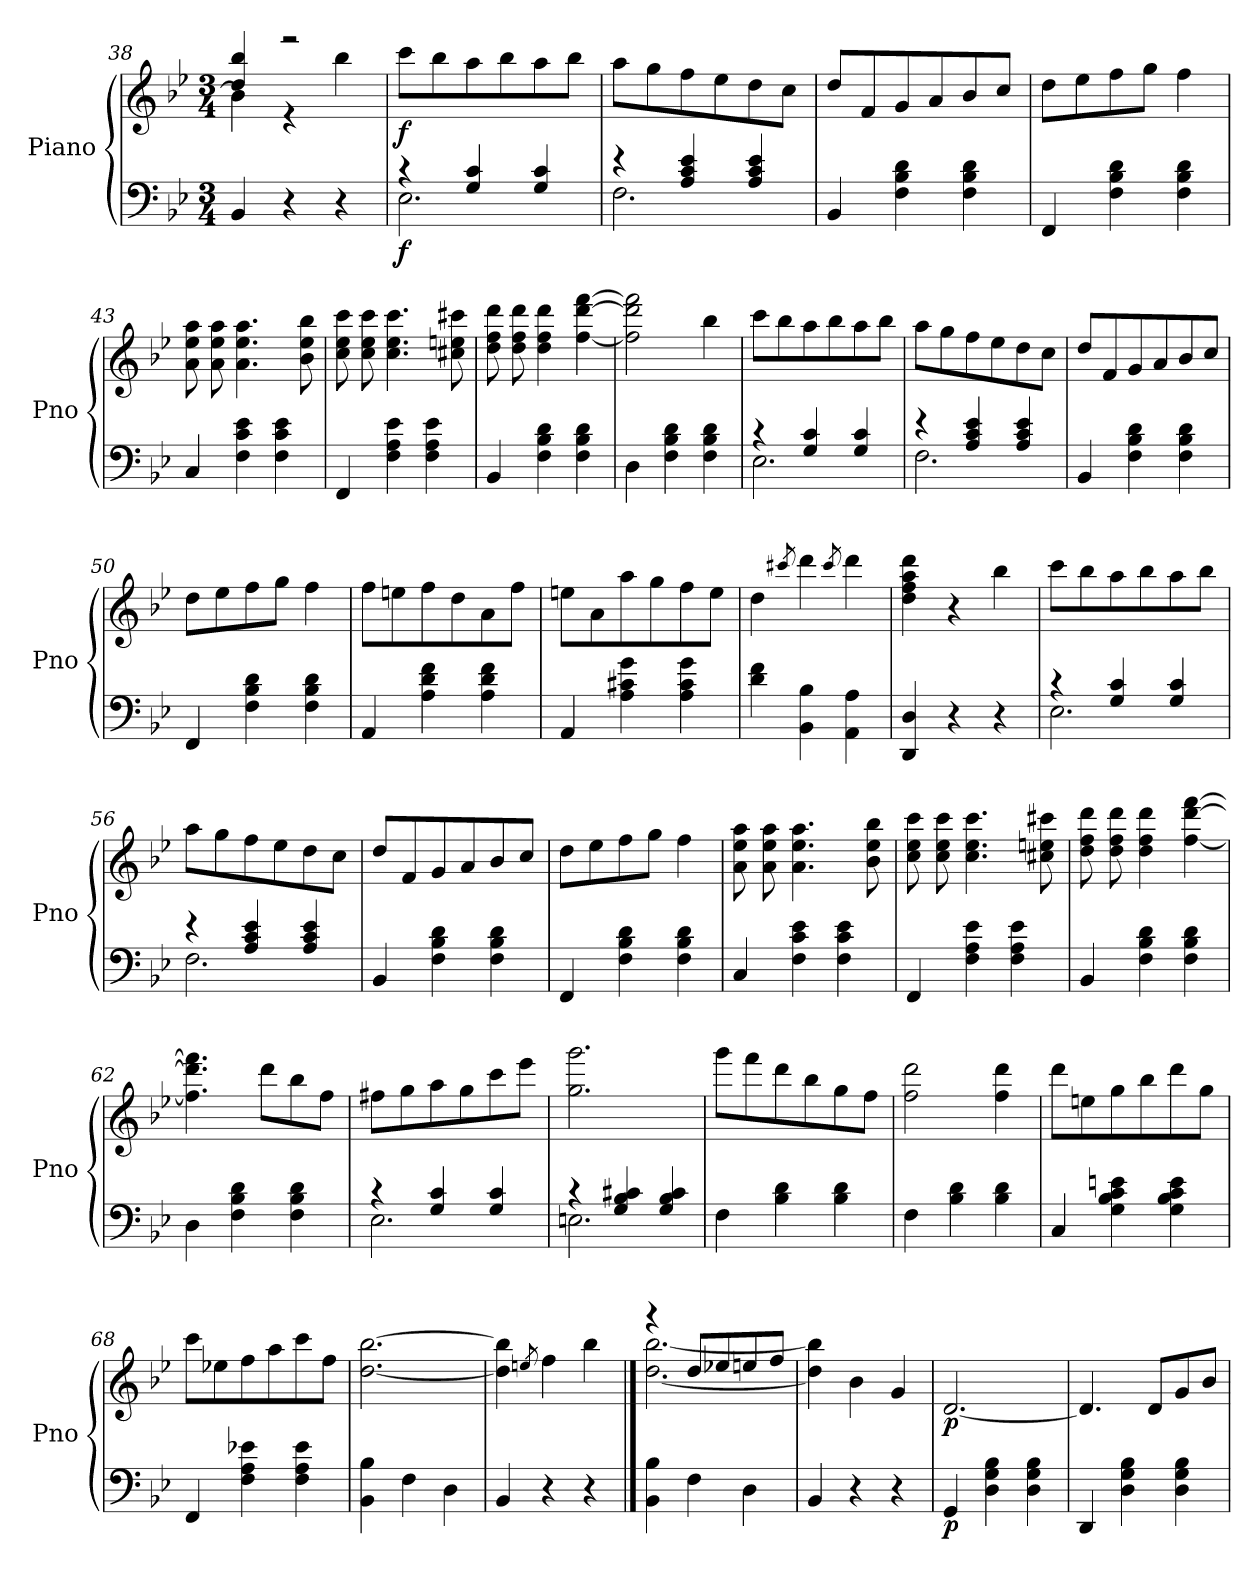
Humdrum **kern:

**kern	**dynam	**kern	**dynam
*part2	*part2	*part1	*part1
*staff2	*staff2	*staff1	*staff1
*I"Piano	*	*I"Piano	*
*I'Pno	*	*I'Pno	*
*clefF4	*	*clefG2	*
*k[b-e-]	*	*k[b-e-]	*
*M3/4	*	*M3/4	*
=38	=38	=38	=38
*	*	*^	*
4BB-/	.	4dd/ 4bb-/	4b-\]	.
!	!LO:DY:b	!	!	!LO:DY:b
4r	other-dynamics	2r	4r	other-dynamics
4r	.	.	4bb-\	.
=39	=39	=39	=39	=39
*^	*	*	*	*
!	!	!LO:DY:b	!	!	!LO:DY:b
*	*	*	*v	*v	*
4r	2.E-\	f	8ccc\L	f
.	.	.	8bb-\	.
4G/ 4c/	.	.	8aa\	.
.	.	.	8bb-\	.
4G/ 4c/	.	.	8aa\	.
.	.	.	8bb-\J	.
=40	=40	=40	=40	=40
4r	2.F\	.	8aa\L	.
.	.	.	8gg\	.
4A/ 4c/ 4e-/	.	.	8ff\	.
.	.	.	8ee-\	.
4A/ 4c/ 4e-/	.	.	8dd\	.
.	.	.	8cc\J	.
*v	*v	*	*	*
!!LO:LB:g=z
=41	=41	=41	=41
4BB-/	.	8dd/L	.
.	.	8f/	.
4F\ 4B-\ 4d\	.	8g/	.
.	.	8a/	.
4F\ 4B-\ 4d\	.	8b-/	.
.	.	8cc/J	.
=42	=42	=42	=42
4FF/	.	8dd\L	.
.	.	8ee-\	.
4F\ 4B-\ 4d\	.	8ff\	.
.	.	8gg\J	.
4F\ 4B-\ 4d\	.	4ff\	.
=43	=43	=43	=43
4C/	.	8a\ 8ee-\ 8aa\	.
.	.	8a\ 8ee-\ 8aa\	.
4F\ 4c\ 4e-\	.	4.a\ 4.ee-\ 4.aa\	.
4F\ 4c\ 4e-\	.	.	.
.	.	8b-\ 8ee-\ 8bb-\	.
=44	=44	=44	=44
4FF/	.	8cc\ 8ee-\ 8ccc\	.
.	.	8cc\ 8ee-\ 8ccc\	.
4F\ 4A\ 4e-\	.	4.cc\ 4.ee-\ 4.ccc\	.
4F\ 4A\ 4e-\	.	.	.
.	.	8cc#X\ 8een\ 8ccc#X\	.
=45	=45	=45	=45
4BB-/	.	8dd\ 8ff\ 8ddd\	.
.	.	8dd\ 8ff\ 8ddd\	.
4F\ 4B-\ 4d\	.	4dd\ 4ff\ 4ddd\	.
4F\ 4B-\ 4d\	.	[4ff\ [4ddd\ [4fff\	.
=46	=46	=46	=46
4D\	.	2ff\] 2ddd\] 2fff\]	.
4F\ 4B-\ 4d\	.	.	.
4F\ 4B-\ 4d\	.	4bb-\	.
!!LO:LB:g=z
=47	=47	=47	=47
*^	*	*	*
4r	2.E-\	.	8ccc\L	.
.	.	.	8bb-\	.
4G/ 4c/	.	.	8aa\	.
.	.	.	8bb-\	.
4G/ 4c/	.	.	8aa\	.
.	.	.	8bb-\J	.
=48	=48	=48	=48	=48
4r	2.F\	.	8aa\L	.
.	.	.	8gg\	.
4A/ 4c/ 4e-/	.	.	8ff\	.
.	.	.	8ee-\	.
4A/ 4c/ 4e-/	.	.	8dd\	.
.	.	.	8cc\J	.
*v	*v	*	*	*
=49	=49	=49	=49
4BB-/	.	8dd/L	.
.	.	8f/	.
4F\ 4B-\ 4d\	.	8g/	.
.	.	8a/	.
4F\ 4B-\ 4d\	.	8b-/	.
.	.	8cc/J	.
=50	=50	=50	=50
4FF/	.	8dd\L	.
.	.	8ee-\	.
4F\ 4B-\ 4d\	.	8ff\	.
.	.	8gg\J	.
4F\ 4B-\ 4d\	.	4ff\	.
=51	=51	=51	=51
4AA/	.	8ff\L	.
.	.	8een\	.
4A\ 4d\ 4f\	.	8ff\	.
.	.	8dd\	.
4A\ 4d\ 4f\	.	8a\	.
.	.	8ff\J	.
!!LO:LB:g=z
=52	=52	=52	=52
4AA/	.	8een\L	.
.	.	8a\	.
4A\ 4c#X\ 4g\	.	8aa\	.
.	.	8gg\	.
4A\ 4c#\ 4g\	.	8ff\	.
.	.	8ee\J	.
=53	=53	=53	=53
4d\ 4f\	.	4dd\	.
.	.	8qccc#X/	.
4BB-\ 4B-\	.	4ddd\	.
.	.	8qccc#/	.
4AA\ 4A\	.	4ddd\	.
=54	=54	=54	=54
4DD/ 4D/	.	4dd\ 4ff\ 4aa\ 4ddd\	.
4r	.	4r	.
4r	.	4bb-\	.
=55	=55	=55	=55
*^	*	*	*
4r	2.E-\	.	8ccc\L	.
.	.	.	8bb-\	.
4G/ 4c/	.	.	8aa\	.
.	.	.	8bb-\	.
4G/ 4c/	.	.	8aa\	.
.	.	.	8bb-\J	.
=56	=56	=56	=56	=56
4r	2.F\	.	8aa\L	.
.	.	.	8gg\	.
4A/ 4c/ 4e-/	.	.	8ff\	.
.	.	.	8ee-\	.
4A/ 4c/ 4e-/	.	.	8dd\	.
.	.	.	8cc\J	.
*v	*v	*	*	*
=57	=57	=57	=57
4BB-/	.	8dd/L	.
.	.	8f/	.
4F\ 4B-\ 4d\	.	8g/	.
.	.	8a/	.
4F\ 4B-\ 4d\	.	8b-/	.
.	.	8cc/J	.
!!LO:LB:g=z
=58	=58	=58	=58
4FF/	.	8dd\L	.
.	.	8ee-\	.
4F\ 4B-\ 4d\	.	8ff\	.
.	.	8gg\J	.
4F\ 4B-\ 4d\	.	4ff\	.
=59	=59	=59	=59
4C/	.	8a\ 8ee-\ 8aa\	.
.	.	8a\ 8ee-\ 8aa\	.
4F\ 4c\ 4e-\	.	4.a\ 4.ee-\ 4.aa\	.
4F\ 4c\ 4e-\	.	.	.
.	.	8b-\ 8ee-\ 8bb-\	.
=60	=60	=60	=60
4FF/	.	8cc\ 8ee-\ 8ccc\	.
.	.	8cc\ 8ee-\ 8ccc\	.
4F\ 4A\ 4e-\	.	4.cc\ 4.ee-\ 4.ccc\	.
4F\ 4A\ 4e-\	.	.	.
.	.	8cc#X\ 8een\ 8ccc#X\	.
=61	=61	=61	=61
4BB-/	.	8dd\ 8ff\ 8ddd\	.
.	.	8dd\ 8ff\ 8ddd\	.
4F\ 4B-\ 4d\	.	4dd\ 4ff\ 4ddd\	.
4F\ 4B-\ 4d\	.	[4ff\ [4ddd\ [4fff\	.
=62	=62	=62	=62
4D\	.	4.ff\] 4.ddd\] 4.fff\]	.
4F\ 4B-\ 4d\	.	.	.
.	.	8ddd\L	.
4F\ 4B-\ 4d\	.	8bb-\	.
.	.	8ff\J	.
=63	=63	=63	=63
*^	*	*	*
4r	2.E-\	.	8ff#X\L	.
.	.	.	8gg\	.
4G/ 4c/	.	.	8aa\	.
.	.	.	8gg\	.
4G/ 4c/	.	.	8ccc\	.
.	.	.	8eee-\J	.
!!LO:LB:g=z
=64	=64	=64	=64	=64
4r	2.En\	.	2.gg\ 2.ggg\	.
4G/ 4B-/ 4c#X/	.	.	.	.
4G/ 4B-/ 4c#/	.	.	.	.
*v	*v	*	*	*
=65	=65	=65	=65
4F\	.	8ggg\L	.
.	.	8fff\	.
4B-\ 4d\	.	8ddd\	.
.	.	8bb-\	.
4B-\ 4d\	.	8gg\	.
.	.	8ff\J	.
=66	=66	=66	=66
4F\	.	2ff\ 2ddd\	.
4B-\ 4d\	.	.	.
4B-\ 4d\	.	4ff\ 4ddd\	.
=67	=67	=67	=67
4C/	.	8ddd\L	.
.	.	8een\	.
4G\ 4B-\ 4c\ 4en\	.	8gg\	.
.	.	8bb-\	.
4G\ 4B-\ 4c\ 4e\	.	8ddd\	.
.	.	8gg\J	.
=68	=68	=68	=68
4FF/	.	8ccc\L	.
.	.	8ee-X\	.
4F\ 4A\ 4e-X\	.	8ff\	.
.	.	8aa\	.
4F\ 4A\ 4e-\	.	8ccc\	.
.	.	8ff\J	.
=69	=69	=69	=69
4BB-\ 4B-\	.	[2.dd\ [2.bb-\	.
4F\	.	.	.
4D\	.	.	.
!!LO:PB:g=z
=70	=70	=70	=70
4BB-/	.	4dd\] 4bb-\]	.
.	.	8qeen/	.
4r	.	4ff\	.
4r	.	4bb-\	.
==71	==71	==71	==71
*	*	*^	*
4BB-\ 4B-\	.	4r	[2.dd\ [2.bb-\	.
4F\	.	8dd/L	.	.
.	.	8ee-X/	.	.
4D\	.	8een/	.	.
.	.	8ff/J	.	.
*	*	*v	*v	*
=72	=72	=72	=72
4BB-/	.	4dd\] 4bb-\]	.
4r	.	4b-\	.
!	!LO:DY:b	!	!LO:DY:b
4r	other-dynamics	4g/	other-dynamics
=73!|	=73!|	=73!|	=73!|
!	!LO:DY:b	!	!LO:DY:b
4GG/	p	[2.d/	p
4D\ 4G\ 4B-\	.	.	.
4D\ 4G\ 4B-\	.	.	.
=74	=74	=74	=74
4DD/	.	4.d/]	.
4D\ 4G\ 4B-\	.	.	.
.	.	8d/L	.
4D\ 4G\ 4B-\	.	8g/	.
.	.	8b-/J	.
=	=	=	=
*-	*-	*-	*-
